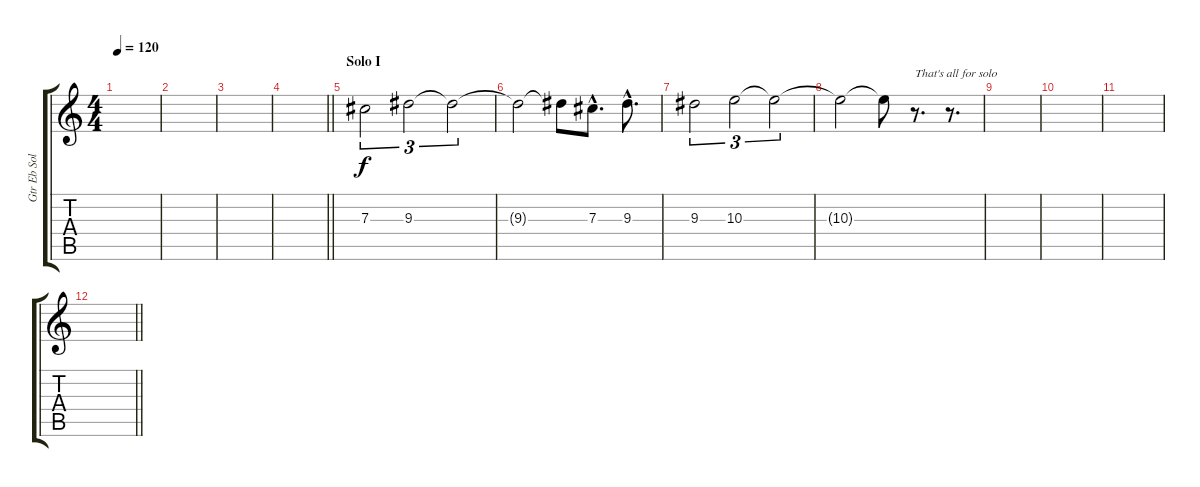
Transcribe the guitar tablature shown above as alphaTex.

\track ("Gtr Eb Solo I" "Gtr Eb Sol") {instrument overdrivenguitar}
\staff {score tabs}
\tuning (Eb4 Bb3 Gb3 Db3 Ab2 Eb2) {hide}
\ts (4 4)
\tempo 120
\clef g2
\ks c
|
|
|
\barLineRight lightlight
|
\section ("" "Solo I")
7.3.2{tu (3 2)} 9.3.2{tu (3 2)} 9.3{t}.2{tu (3 2)} |
9.3{t}.2 9.3{t}.8 7.3{hac}.8{d} 9.3{hac}.8{d} |
9.3.2{tu (3 2)} 10.3.2{tu (3 2)} 10.3{t}.2{tu (3 2)} |
10.3{t}.2 10.3{t}.8 r.8{d txt "That's all for solo"} r.8{d} |
|
|
|
\barLineRight lightlight
